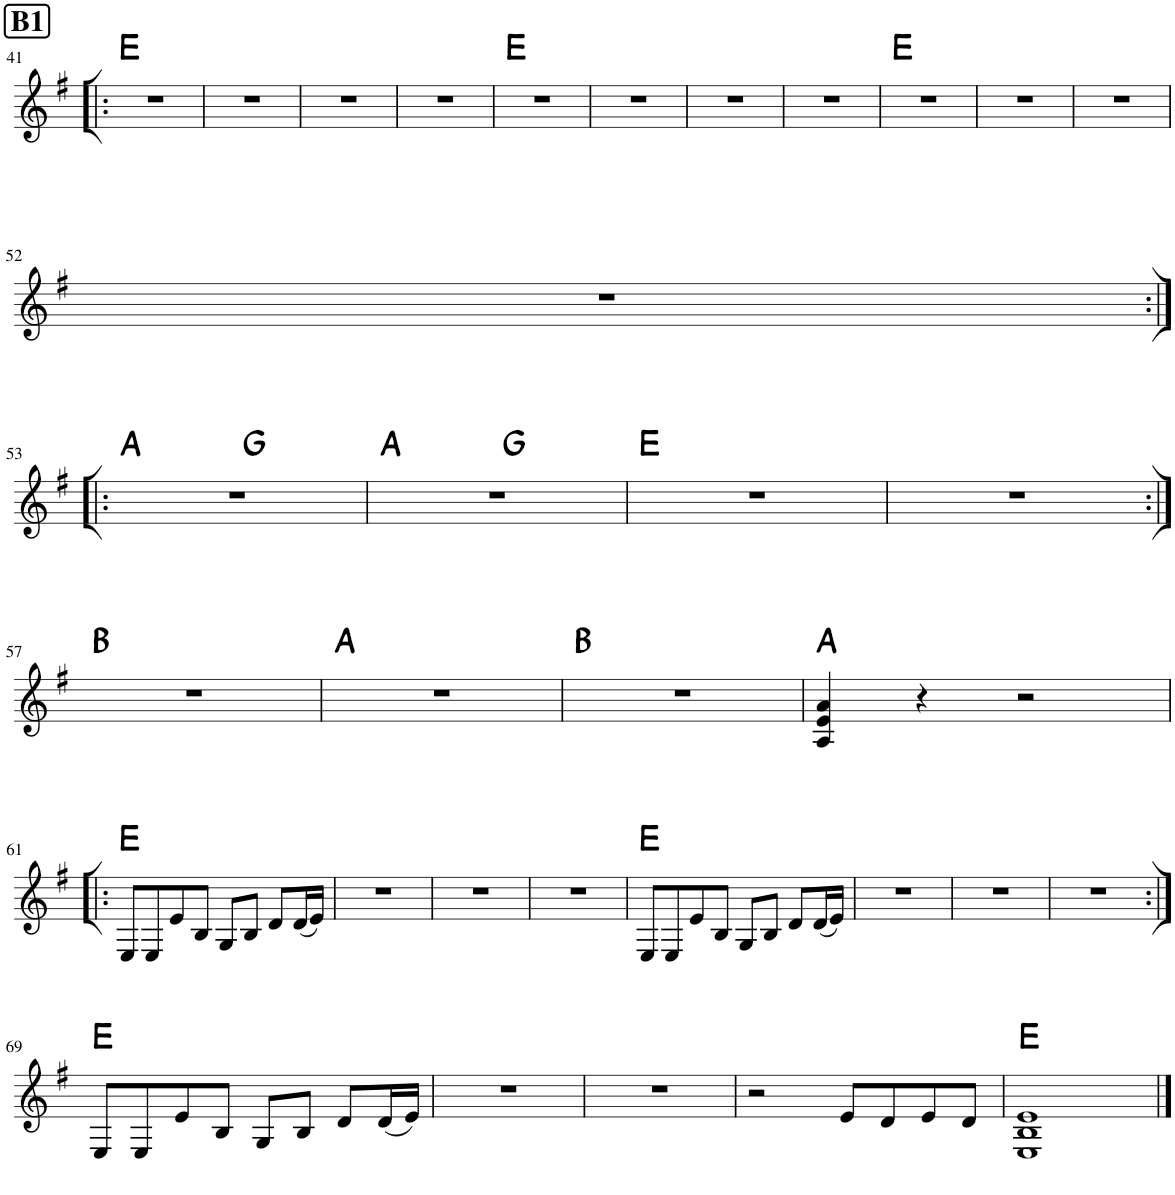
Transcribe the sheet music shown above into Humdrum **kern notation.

**kern	**harte
*part1	*part1
*staff1	*
*I"Piano	*
*I'Pno.	*
!!LO:PB:g=z
*clefG2	*
*k[f#]	*
*M4/4	*
!!LO:REH:place=s1:a:B:cj:fs=14:t=B1
=41!|:	=41!|:
1r	E:maj
=42	=42
1r	.
=43	=43
1r	.
=44	=44
1r	.
=45	=45
1r	E:maj
=46	=46
1r	.
=47	=47
1r	.
=48	=48
1r	.
=49	=49
1r	E:maj
=50	=50
1r	.
=51	=51
1r	.
!!LO:LB:g=z
=52	=52
1r	.
!!LO:LB:g=z
=53:|!|:	=53:|!|:
*^	*
1r	2ryy	A:maj
.	2ryy	G:maj
=54	=54	=54
1r	2ryy	A:maj
.	2ryy	G:maj
*v	*v	*
=55	=55
1r	E:maj
=56	=56
1r	.
!!LO:LB:g=z
=57:|!	=57:|!
1r	B:maj
=58	=58
1r	A:maj
=59	=59
1r	B:maj
=60	=60
4A/ 4e/ 4a/	A:maj
4r	.
2r	.
!!LO:LB:g=z
=61!|:	=61!|:
8E/L	E:maj
8E/	.
8e/	.
8B/J	.
8Gn/L	.
8B/J	.
8d/L	.
(16d/L	.
16e/JJ)	.
=62	=62
1r	.
=63	=63
1r	.
=64	=64
1r	.
=65	=65
8E/L	E:maj
8E/	.
8e/	.
8B/J	.
8Gn/L	.
8B/J	.
8d/L	.
(16d/L	.
16e/JJ)	.
=66	=66
1r	.
=67	=67
1r	.
=68	=68
1r	.
!!LO:LB:g=z
=69:|!	=69:|!
8E/L	E:maj
8E/	.
8e/	.
8B/J	.
8Gn/L	.
8B/J	.
8d/L	.
(16d/L	.
16e/JJ)	.
=70	=70
1r	.
=71	=71
1r	.
=72	=72
2r	.
8e/L	.
8d/	.
8e/	.
8d/J	.
=73	=73
1E 1B 1e	E:maj
==	==
*-	*-
